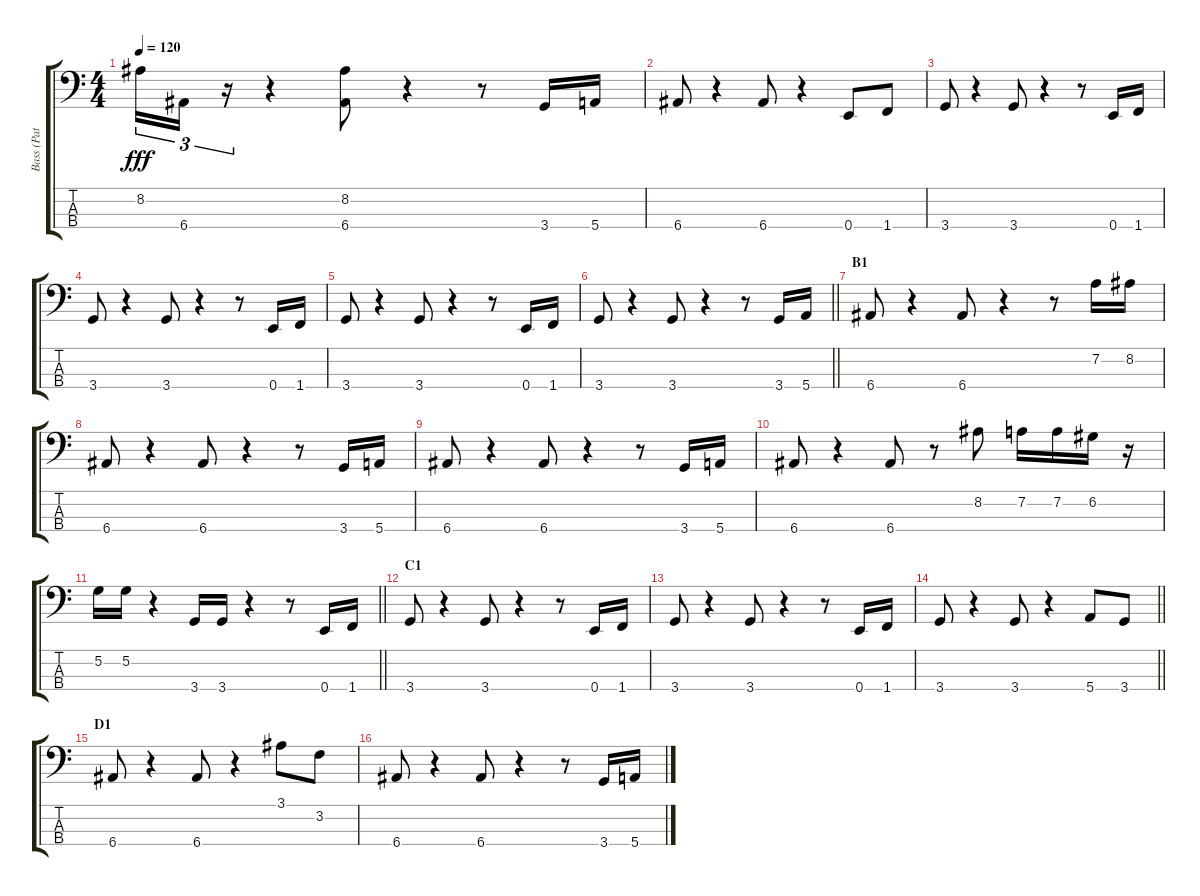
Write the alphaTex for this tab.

\track ("Bass (Pat O'Hearn)" "Bass (Pat ") {instrument fretlessbass}
\staff {score tabs}
\tuning (G2 D2 A1 E1) {hide}
\ts (4 4)
\tempo 120
\clef f4
\ks c
8.2.16{tu (3 2) dy fff} 6.4.16{tu (3 2)} r.16{tu (3 2)} r.4 (8.2 6.4).8 r.4 r.8 3.4.16 5.4.16 |
6.4.8 r.4 6.4.8 r.4 0.4.8 1.4.8 |
3.4.8 r.4 3.4.8 r.4 r.8 0.4.16 1.4.16 |
3.4.8 r.4 3.4.8 r.4 r.8 0.4.16 1.4.16 |
3.4.8 r.4 3.4.8 r.4 r.8 0.4.16 1.4.16 |
\barLineRight lightlight
3.4.8 r.4 3.4.8 r.4 r.8 3.4.16 5.4.16 |
\section ("" "B1")
6.4.8 r.4 6.4.8 r.4 r.8 7.2.16 8.2.16 |
6.4.8 r.4 6.4.8 r.4 r.8 3.4.16 5.4.16 |
6.4.8 r.4 6.4.8 r.4 r.8 3.4.16 5.4.16 |
6.4.8 r.4 6.4.8 r.8 8.2.8 7.2.16 7.2.16 6.2.16 r.16 |
\barLineRight lightlight
5.2.16 5.2.16 r.4 3.4.16 3.4.16 r.4 r.8 0.4.16 1.4.16 |
\section ("" "C1")
3.4.8 r.4 3.4.8 r.4 r.8 0.4.16 1.4.16 |
3.4.8 r.4 3.4.8 r.4 r.8 0.4.16 1.4.16 |
\barLineRight lightlight
3.4.8 r.4 3.4.8 r.4 5.4.8 3.4.8 |
\section ("" "D1")
6.4.8 r.4 6.4.8 r.4 3.1.8 3.2.8 |
6.4.8 r.4 6.4.8 r.4 r.8 3.4.16 5.4.16
